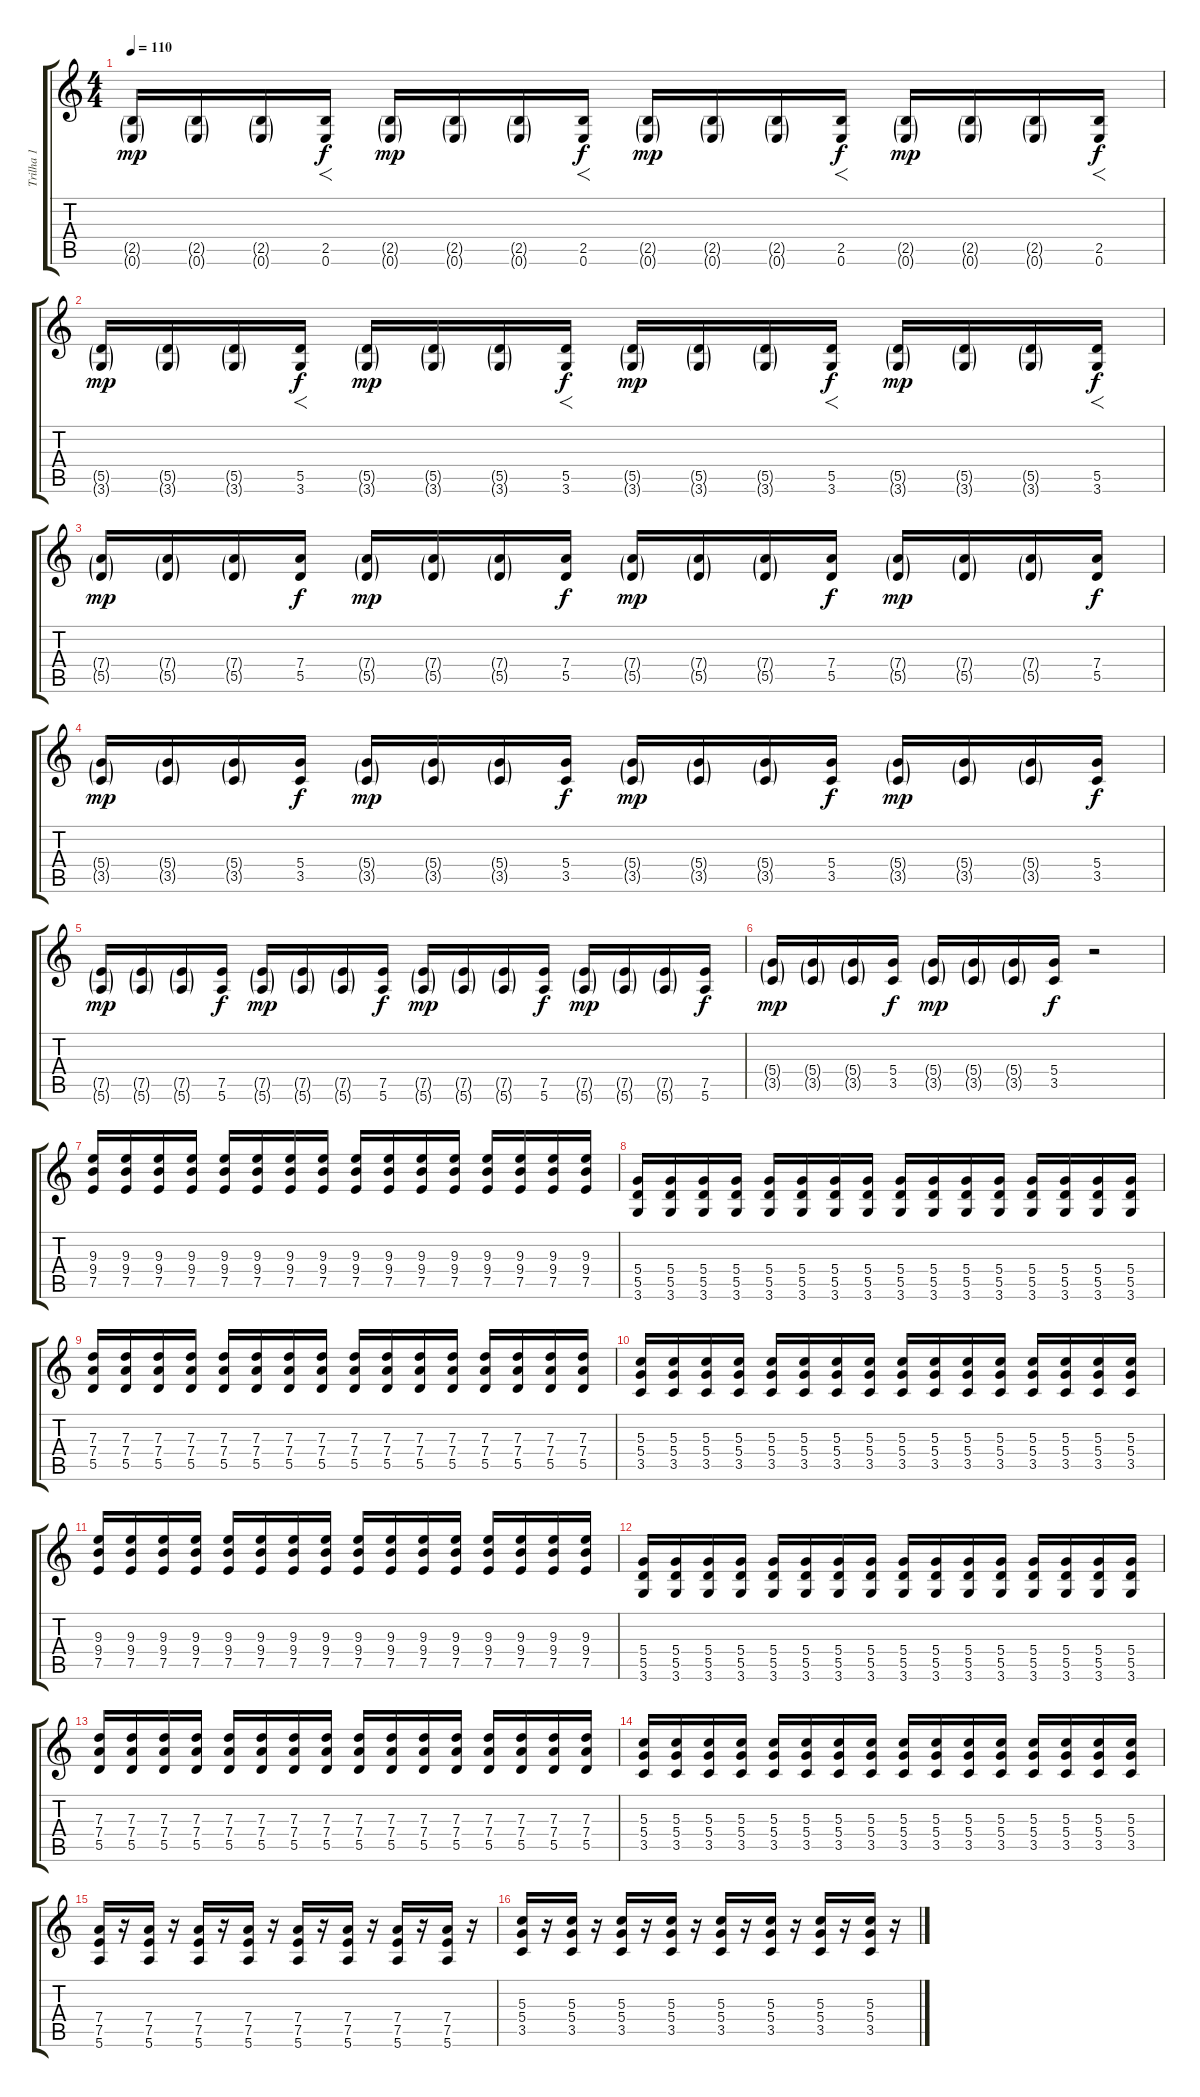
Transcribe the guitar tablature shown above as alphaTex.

\track ("Trilha 1" "Trilha 1") {instrument distortionguitar}
\staff {score tabs}
\tuning (E4 B3 G3 D3 A2 E2) {hide}
\ts (4 4)
\tempo 110
\clef g2
\ks c
(2.5{g} 0.6{g}).16{dy mp instrument distortionguitar} (2.5{g} 0.6{g}).16 (2.5{g} 0.6{g}).16 (2.5 0.6).16{f dy f} (2.5{g} 0.6{g}).16{dy mp} (2.5{g} 0.6{g}).16 (2.5{g} 0.6{g}).16 (2.5 0.6).16{f dy f} (2.5{g} 0.6{g}).16{dy mp} (2.5{g} 0.6{g}).16 (2.5{g} 0.6{g}).16 (2.5 0.6).16{f dy f} (2.5{g} 0.6{g}).16{dy mp} (2.5{g} 0.6{g}).16 (2.5{g} 0.6{g}).16 (2.5 0.6).16{f dy f} |
(5.5{g} 3.6{g}).16{dy mp} (5.5{g} 3.6{g}).16 (5.5{g} 3.6{g}).16 (5.5 3.6).16{f dy f} (5.5{g} 3.6{g}).16{dy mp} (5.5{g} 3.6{g}).16 (5.5{g} 3.6{g}).16 (5.5 3.6).16{f dy f} (5.5{g} 3.6{g}).16{dy mp} (5.5{g} 3.6{g}).16 (5.5{g} 3.6{g}).16 (5.5 3.6).16{f dy f} (5.5{g} 3.6{g}).16{dy mp} (5.5{g} 3.6{g}).16 (5.5{g} 3.6{g}).16 (5.5 3.6).16{f dy f} |
(7.4{g} 5.5{g}).16{dy mp} (7.4{g} 5.5{g}).16 (7.4{g} 5.5{g}).16 (7.4 5.5).16{dy f} (7.4{g} 5.5{g}).16{dy mp} (7.4{g} 5.5{g}).16 (7.4{g} 5.5{g}).16 (7.4 5.5).16{dy f} (7.4{g} 5.5{g}).16{dy mp} (7.4{g} 5.5{g}).16 (7.4{g} 5.5{g}).16 (7.4 5.5).16{dy f} (7.4{g} 5.5{g}).16{dy mp} (7.4{g} 5.5{g}).16 (7.4{g} 5.5{g}).16 (7.4 5.5).16{dy f} |
(5.4{g} 3.5{g}).16{dy mp} (5.4{g} 3.5{g}).16 (5.4{g} 3.5{g}).16 (5.4 3.5).16{dy f} (5.4{g} 3.5{g}).16{dy mp} (5.4{g} 3.5{g}).16 (5.4{g} 3.5{g}).16 (5.4 3.5).16{dy f} (5.4{g} 3.5{g}).16{dy mp} (5.4{g} 3.5{g}).16 (5.4{g} 3.5{g}).16 (5.4 3.5).16{dy f} (5.4{g} 3.5{g}).16{dy mp} (5.4{g} 3.5{g}).16 (5.4{g} 3.5{g}).16 (5.4 3.5).16{dy f} |
(7.5{g} 5.6{g}).16{dy mp} (7.5{g} 5.6{g}).16 (7.5{g} 5.6{g}).16 (7.5 5.6).16{dy f} (7.5{g} 5.6{g}).16{dy mp} (7.5{g} 5.6{g}).16 (7.5{g} 5.6{g}).16 (7.5 5.6).16{dy f} (7.5{g} 5.6{g}).16{dy mp} (7.5{g} 5.6{g}).16 (7.5{g} 5.6{g}).16 (7.5 5.6).16{dy f} (7.5{g} 5.6{g}).16{dy mp} (7.5{g} 5.6{g}).16 (7.5{g} 5.6{g}).16 (7.5 5.6).16{dy f} |
(5.4{g} 3.5{g}).16{dy mp} (5.4{g} 3.5{g}).16 (5.4{g} 3.5{g}).16 (5.4 3.5).16{dy f} (5.4{g} 3.5{g}).16{dy mp} (5.4{g} 3.5{g}).16 (5.4{g} 3.5{g}).16 (5.4 3.5).16{dy f} r.2 |
(9.3 9.4 7.5).16 (9.3 9.4 7.5).16 (9.3 9.4 7.5).16 (9.3 9.4 7.5).16 (9.3 9.4 7.5).16 (9.3 9.4 7.5).16 (9.3 9.4 7.5).16 (9.3 9.4 7.5).16 (9.3 9.4 7.5).16 (9.3 9.4 7.5).16 (9.3 9.4 7.5).16 (9.3 9.4 7.5).16 (9.3 9.4 7.5).16 (9.3 9.4 7.5).16 (9.3 9.4 7.5).16 (9.3 9.4 7.5).16 |
(5.4 5.5 3.6).16 (5.4 5.5 3.6).16 (5.4 5.5 3.6).16 (5.4 5.5 3.6).16 (5.4 5.5 3.6).16 (5.4 5.5 3.6).16 (5.4 5.5 3.6).16 (5.4 5.5 3.6).16 (5.4 5.5 3.6).16 (5.4 5.5 3.6).16 (5.4 5.5 3.6).16 (5.4 5.5 3.6).16 (5.4 5.5 3.6).16 (5.4 5.5 3.6).16 (5.4 5.5 3.6).16 (5.4 5.5 3.6).16 |
(7.3 7.4 5.5).16 (7.3 7.4 5.5).16 (7.3 7.4 5.5).16 (7.3 7.4 5.5).16 (7.3 7.4 5.5).16 (7.3 7.4 5.5).16 (7.3 7.4 5.5).16 (7.3 7.4 5.5).16 (7.3 7.4 5.5).16 (7.3 7.4 5.5).16 (7.3 7.4 5.5).16 (7.3 7.4 5.5).16 (7.3 7.4 5.5).16 (7.3 7.4 5.5).16 (7.3 7.4 5.5).16 (7.3 7.4 5.5).16 |
(5.3 5.4 3.5).16 (5.3 5.4 3.5).16 (5.3 5.4 3.5).16 (5.3 5.4 3.5).16 (5.3 5.4 3.5).16 (5.3 5.4 3.5).16 (5.3 5.4 3.5).16 (5.3 5.4 3.5).16 (5.3 5.4 3.5).16 (5.3 5.4 3.5).16 (5.3 5.4 3.5).16 (5.3 5.4 3.5).16 (5.3 5.4 3.5).16 (5.3 5.4 3.5).16 (5.3 5.4 3.5).16 (5.3 5.4 3.5).16 |
(9.3 9.4 7.5).16 (9.3 9.4 7.5).16 (9.3 9.4 7.5).16 (9.3 9.4 7.5).16 (9.3 9.4 7.5).16 (9.3 9.4 7.5).16 (9.3 9.4 7.5).16 (9.3 9.4 7.5).16 (9.3 9.4 7.5).16 (9.3 9.4 7.5).16 (9.3 9.4 7.5).16 (9.3 9.4 7.5).16 (9.3 9.4 7.5).16 (9.3 9.4 7.5).16 (9.3 9.4 7.5).16 (9.3 9.4 7.5).16 |
(5.4 5.5 3.6).16 (5.4 5.5 3.6).16 (5.4 5.5 3.6).16 (5.4 5.5 3.6).16 (5.4 5.5 3.6).16 (5.4 5.5 3.6).16 (5.4 5.5 3.6).16 (5.4 5.5 3.6).16 (5.4 5.5 3.6).16 (5.4 5.5 3.6).16 (5.4 5.5 3.6).16 (5.4 5.5 3.6).16 (5.4 5.5 3.6).16 (5.4 5.5 3.6).16 (5.4 5.5 3.6).16 (5.4 5.5 3.6).16 |
(7.3 7.4 5.5).16 (7.3 7.4 5.5).16 (7.3 7.4 5.5).16 (7.3 7.4 5.5).16 (7.3 7.4 5.5).16 (7.3 7.4 5.5).16 (7.3 7.4 5.5).16 (7.3 7.4 5.5).16 (7.3 7.4 5.5).16 (7.3 7.4 5.5).16 (7.3 7.4 5.5).16 (7.3 7.4 5.5).16 (7.3 7.4 5.5).16 (7.3 7.4 5.5).16 (7.3 7.4 5.5).16 (7.3 7.4 5.5).16 |
(5.3 5.4 3.5).16 (5.3 5.4 3.5).16 (5.3 5.4 3.5).16 (5.3 5.4 3.5).16 (5.3 5.4 3.5).16 (5.3 5.4 3.5).16 (5.3 5.4 3.5).16 (5.3 5.4 3.5).16 (5.3 5.4 3.5).16 (5.3 5.4 3.5).16 (5.3 5.4 3.5).16 (5.3 5.4 3.5).16 (5.3 5.4 3.5).16 (5.3 5.4 3.5).16 (5.3 5.4 3.5).16 (5.3 5.4 3.5).16 |
(7.4 7.5 5.6).16 r.16 (7.4 7.5 5.6).16 r.16 (7.4 7.5 5.6).16 r.16 (7.4 7.5 5.6).16 r.16 (7.4 7.5 5.6).16 r.16 (7.4 7.5 5.6).16 r.16 (7.4 7.5 5.6).16 r.16 (7.4 7.5 5.6).16 r.16 |
(5.3 5.4 3.5).16 r.16 (5.3 5.4 3.5).16 r.16 (5.3 5.4 3.5).16 r.16 (5.3 5.4 3.5).16 r.16 (5.3 5.4 3.5).16 r.16 (5.3 5.4 3.5).16 r.16 (5.3 5.4 3.5).16 r.16 (5.3 5.4 3.5).16 r.16
